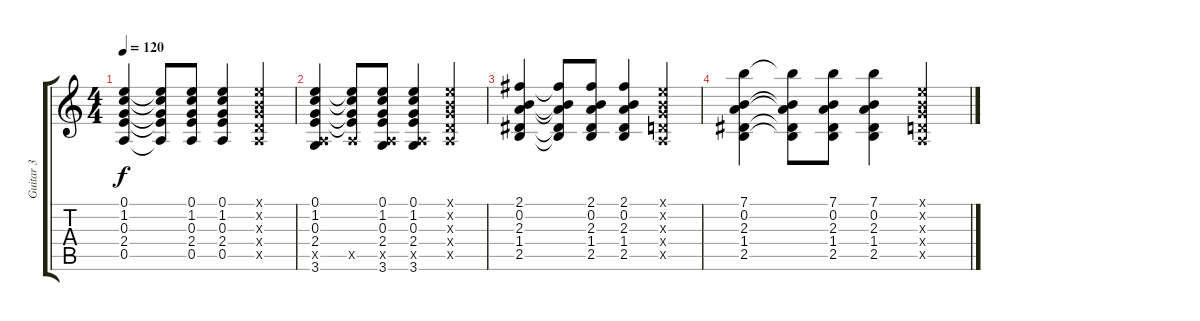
\track ("Guitar 3" "Guitar 3") {instrument acousticguitarsteel}
\staff {score tabs}
\tuning (E4 B3 G3 D3 A2 E2) {hide}
\ts (4 4)
\tempo 120
\clef g2
\ks c
(0.1 1.2 0.3 2.4 0.5).4{dy f} (0.1{t} 1.2{t} 0.3{t} 2.4{t} 0.5{t}).8 (0.1 1.2 0.3 2.4 0.5).8 (0.1 1.2 0.3 2.4 0.5).4 (0.1{x} 0.2{x} 0.3{x} 0.4{x} 0.5{x}).4 |
(0.1 1.2 0.3 2.4 0.5{x} 3.6).4 (0.1{t} 1.2{t} 0.3{t} 2.4{t} 0.5{x}).8 (0.1 1.2 0.3 2.4 0.5{x} 3.6).8 (0.1 1.2 0.3 2.4 0.5{x} 3.6).4 (0.1{x} 0.2{x} 0.3{x} 0.4{x} 0.5{x}).4 |
(2.1 0.2 2.3 1.4 2.5).4 (2.1{t} 0.2{t} 2.3{t} 1.4{t} 2.5{t}).8 (2.1 0.2 2.3 1.4 2.5).8 (2.1 0.2 2.3 1.4 2.5).4 (0.1{x} 0.2{x} 0.3{x} 0.4{x} 0.5{x}).4 |
(7.1 0.2 2.3 1.4 2.5).4 (7.1{t} 0.2{t} 2.3{t} 1.4{t} 2.5{t}).8 (7.1 0.2 2.3 1.4 2.5).8 (7.1 0.2 2.3 1.4 2.5).4 (0.1{x} 0.2{x} 0.3{x} 0.4{x} 0.5{x}).4
